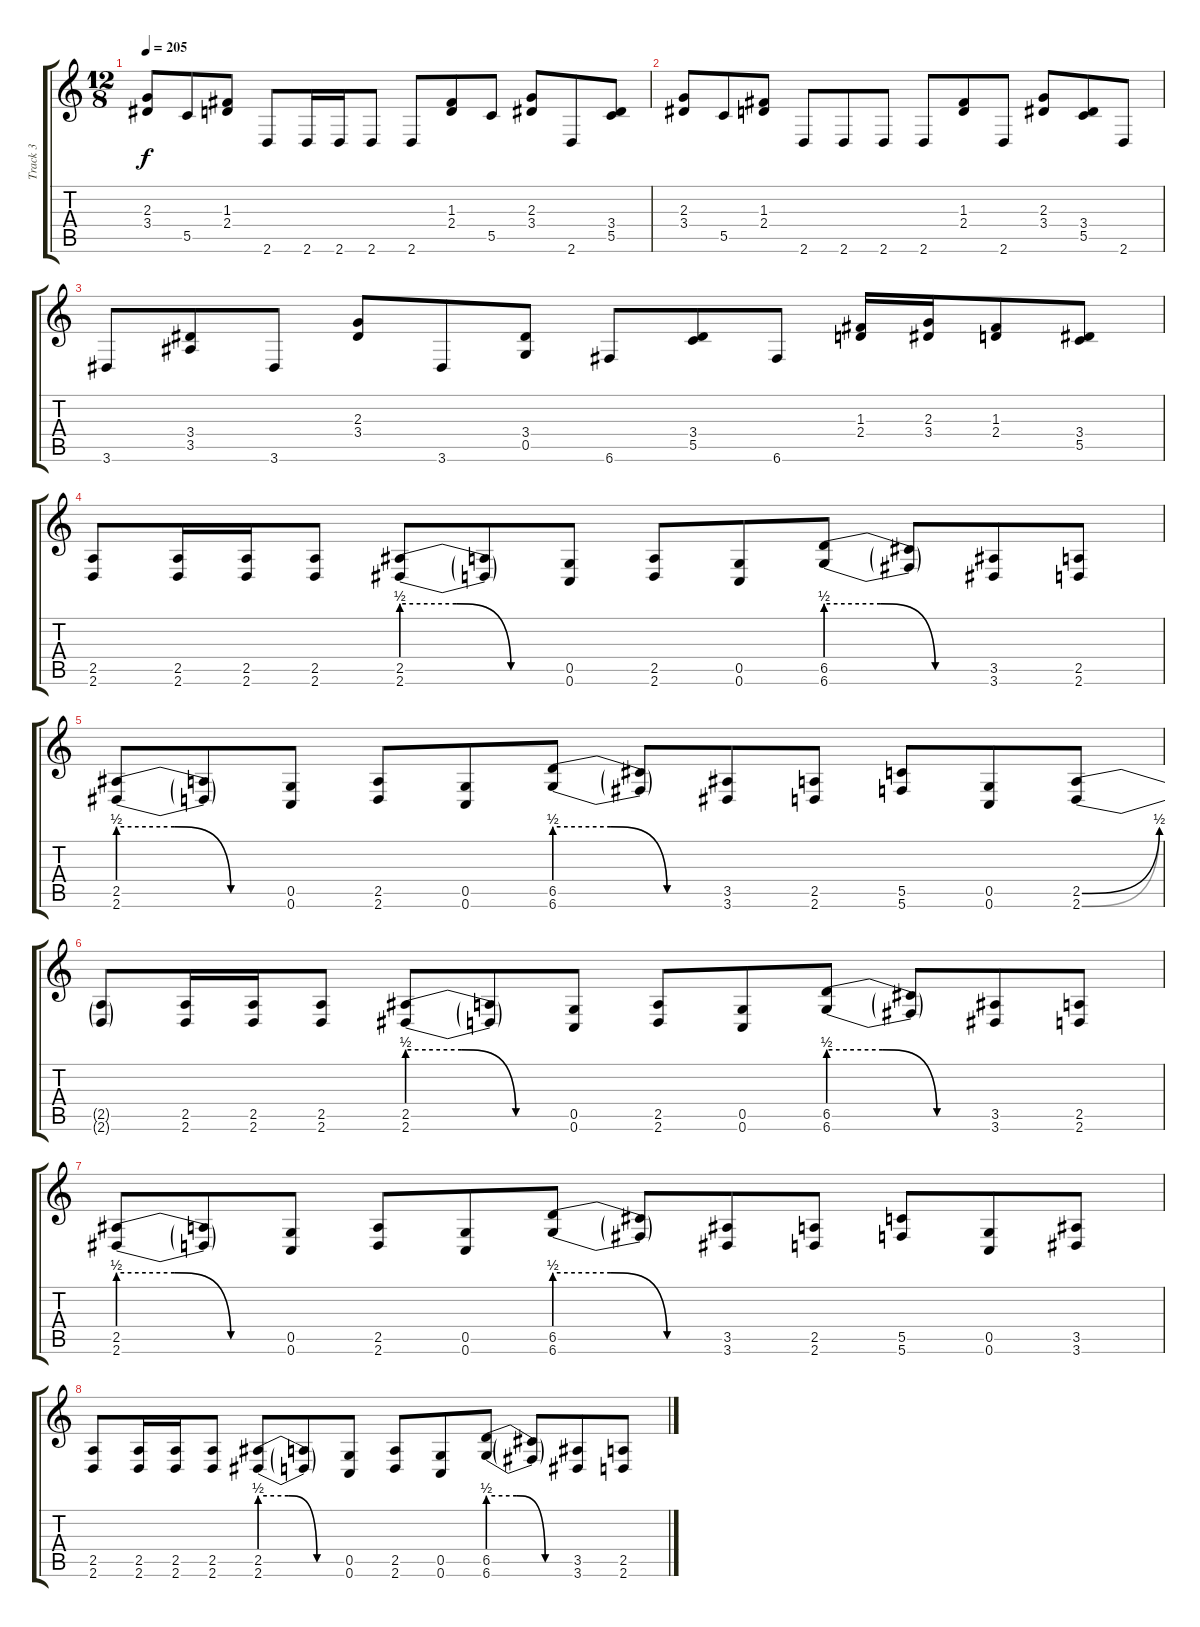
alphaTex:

\track ("Track 3" "Track 3") {instrument distortionguitar}
\staff {score tabs}
\tuning (D4 A3 F3 C3 G2 C2) {hide}
\ts (12 8)
\tempo 205
\clef g2
\ks c
(2.3 3.4).8{dy f} 5.5.8 (1.3 2.4).8 2.6.8 2.6.16 2.6.16 2.6.8 2.6.8 (1.3 2.4).8 5.5.8 (2.3 3.4).8 2.6.8 (3.4 5.5).8 |
(2.3 3.4).8 5.5.8 (1.3 2.4).8 2.6.8 2.6.8 2.6.8 2.6.8 (1.3 2.4).8 2.6.8 (2.3 3.4).8 (3.4 5.5).8 2.6.8 |
3.6.8 (3.4 3.5).8 3.6.8 (2.3 3.4).8 3.6.8 (3.4 0.5).8 6.6.8 (3.4 5.5).8 6.6.8 (1.3 2.4).16 (2.3 3.4).16 (1.3 2.4).8 (3.4 5.5).8 |
(2.5 2.6).8 (2.5 2.6).16 (2.5 2.6).16 (2.5 2.6).8 (2.5{be (custom 0 2 20 2 40 0 60 0)} 2.6{be (custom 0 2 20 2 40 0 60 0)}).8 (2.5{t} 2.6{t}).8 (0.5 0.6).8 (2.5 2.6).8 (0.5 0.6).8 (6.5{be (custom 0 2 20 2 40 0 60 0)} 6.6{be (custom 0 2 20 2 40 0 60 0)}).8 (6.5{t} 6.6{t}).8 (3.5 3.6).8 (2.5 2.6).8 |
(2.5{be (custom 0 2 20 2 40 0 60 0)} 2.6{be (custom 0 2 20 2 40 0 60 0)}).8 (2.5{t} 2.6{t}).8 (0.5 0.6).8 (2.5 2.6).8 (0.5 0.6).8 (6.5{be (custom 0 2 20 2 40 0 60 0)} 6.6{be (custom 0 2 20 2 40 0 60 0)}).8 (6.5{t} 6.6{t}).8 (3.5 3.6).8 (2.5 2.6).8 (5.5 5.6).8 (0.5 0.6).8 (2.5{be (bend 0 0 60 2)} 2.6{be (bend 0 0 60 2)}).8 |
(2.5{t} 2.6{t}).8 (2.5 2.6).16 (2.5 2.6).16 (2.5 2.6).8 (2.5{be (custom 0 2 20 2 40 0 60 0)} 2.6{be (custom 0 2 20 2 40 0 60 0)}).8 (2.5{t} 2.6{t}).8 (0.5 0.6).8 (2.5 2.6).8 (0.5 0.6).8 (6.5{be (custom 0 2 20 2 40 0 60 0)} 6.6{be (custom 0 2 20 2 40 0 60 0)}).8 (6.5{t} 6.6{t}).8 (3.5 3.6).8 (2.5 2.6).8 |
(2.5{be (custom 0 2 20 2 40 0 60 0)} 2.6{be (custom 0 2 20 2 40 0 60 0)}).8 (2.5{t} 2.6{t}).8 (0.5 0.6).8 (2.5 2.6).8 (0.5 0.6).8 (6.5{be (custom 0 2 20 2 40 0 60 0)} 6.6{be (custom 0 2 20 2 40 0 60 0)}).8 (6.5{t} 6.6{t}).8 (3.5 3.6).8 (2.5 2.6).8 (5.5 5.6).8 (0.5 0.6).8 (3.5 3.6).8 |
(2.5 2.6).8 (2.5 2.6).16 (2.5 2.6).16 (2.5 2.6).8 (2.5{be (custom 0 2 20 2 40 0 60 0)} 2.6{be (custom 0 2 20 2 40 0 60 0)}).8 (2.5{t} 2.6{t}).8 (0.5 0.6).8 (2.5 2.6).8 (0.5 0.6).8 (6.5{be (custom 0 2 20 2 40 0 60 0)} 6.6{be (custom 0 2 20 2 40 0 60 0)}).8 (6.5{t} 6.6{t}).8 (3.5 3.6).8 (2.5 2.6).8
